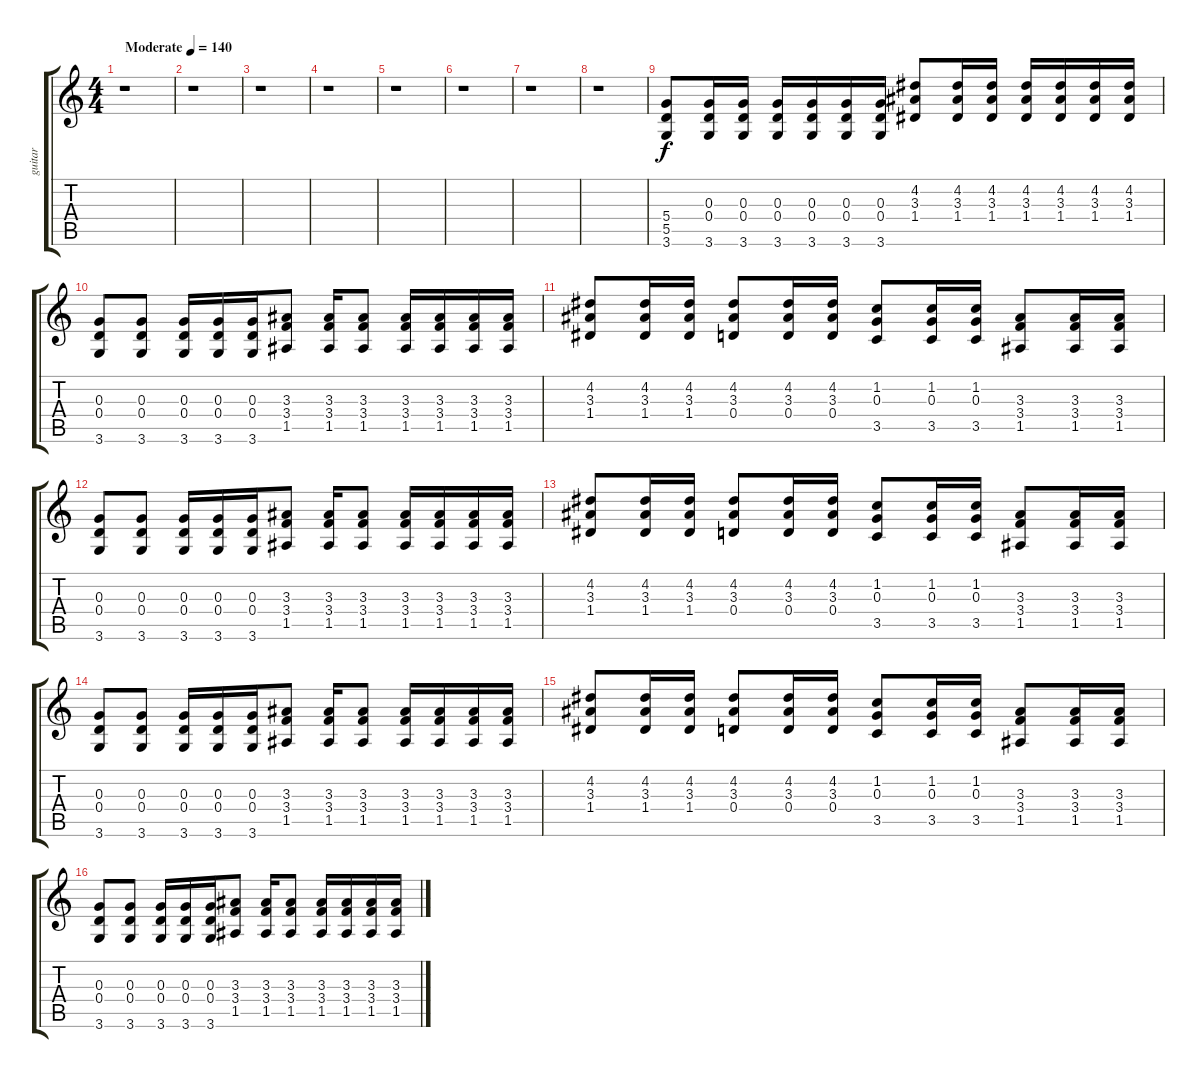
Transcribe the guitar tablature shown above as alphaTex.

\track ("guitar" "guitar") {instrument distortionguitar}
\staff {score tabs}
\tuning (E4 B3 G3 D3 A2 E2) {hide}
\ts (4 4)
\tempo (140 "Moderate")
\clef g2
\ks c
r.1{dy f instrument distortionguitar} |
r.1 |
r.1 |
r.1 |
r.1 |
r.1 |
r.1 |
r.1 |
(5.4 5.5 3.6).8 (0.3 0.4 3.6).16 (0.3 0.4 3.6).16 (0.3 0.4 3.6).16 (0.3 0.4 3.6).16 (0.3 0.4 3.6).16 (0.3 0.4 3.6).16 (4.2 3.3 1.4).8 (4.2 3.3 1.4).16 (4.2 3.3 1.4).16 (4.2 3.3 1.4).16 (4.2 3.3 1.4).16 (4.2 3.3 1.4).16 (4.2 3.3 1.4).16 |
(0.3 0.4 3.6).8 (0.3 0.4 3.6).8 (0.3 0.4 3.6).16 (0.3 0.4 3.6).16 (0.3 0.4 3.6).16 (3.3 3.4 1.5).8 (3.3 3.4 1.5).16 (3.3 3.4 1.5).8 (3.3 3.4 1.5).16 (3.3 3.4 1.5).16 (3.3 3.4 1.5).16 (3.3 3.4 1.5).16 |
(4.2 3.3 1.4).8 (4.2 3.3 1.4).16 (4.2 3.3 1.4).16 (4.2 3.3 0.4).8 (4.2 3.3 0.4).16 (4.2 3.3 0.4).16 (1.2 0.3 3.5).8 (1.2 0.3 3.5).16 (1.2 0.3 3.5).16 (3.3 3.4 1.5).8 (3.3 3.4 1.5).16 (3.3 3.4 1.5).16 |
(0.3 0.4 3.6).8 (0.3 0.4 3.6).8 (0.3 0.4 3.6).16 (0.3 0.4 3.6).16 (0.3 0.4 3.6).16 (3.3 3.4 1.5).8 (3.3 3.4 1.5).16 (3.3 3.4 1.5).8 (3.3 3.4 1.5).16 (3.3 3.4 1.5).16 (3.3 3.4 1.5).16 (3.3 3.4 1.5).16 |
(4.2 3.3 1.4).8 (4.2 3.3 1.4).16 (4.2 3.3 1.4).16 (4.2 3.3 0.4).8 (4.2 3.3 0.4).16 (4.2 3.3 0.4).16 (1.2 0.3 3.5).8 (1.2 0.3 3.5).16 (1.2 0.3 3.5).16 (3.3 3.4 1.5).8 (3.3 3.4 1.5).16 (3.3 3.4 1.5).16 |
(0.3 0.4 3.6).8 (0.3 0.4 3.6).8 (0.3 0.4 3.6).16 (0.3 0.4 3.6).16 (0.3 0.4 3.6).16 (3.3 3.4 1.5).8 (3.3 3.4 1.5).16 (3.3 3.4 1.5).8 (3.3 3.4 1.5).16 (3.3 3.4 1.5).16 (3.3 3.4 1.5).16 (3.3 3.4 1.5).16 |
(4.2 3.3 1.4).8 (4.2 3.3 1.4).16 (4.2 3.3 1.4).16 (4.2 3.3 0.4).8 (4.2 3.3 0.4).16 (4.2 3.3 0.4).16 (1.2 0.3 3.5).8 (1.2 0.3 3.5).16 (1.2 0.3 3.5).16 (3.3 3.4 1.5).8 (3.3 3.4 1.5).16 (3.3 3.4 1.5).16 |
(0.3 0.4 3.6).8 (0.3 0.4 3.6).8 (0.3 0.4 3.6).16 (0.3 0.4 3.6).16 (0.3 0.4 3.6).16 (3.3 3.4 1.5).8 (3.3 3.4 1.5).16 (3.3 3.4 1.5).8 (3.3 3.4 1.5).16 (3.3 3.4 1.5).16 (3.3 3.4 1.5).16 (3.3 3.4 1.5).16
